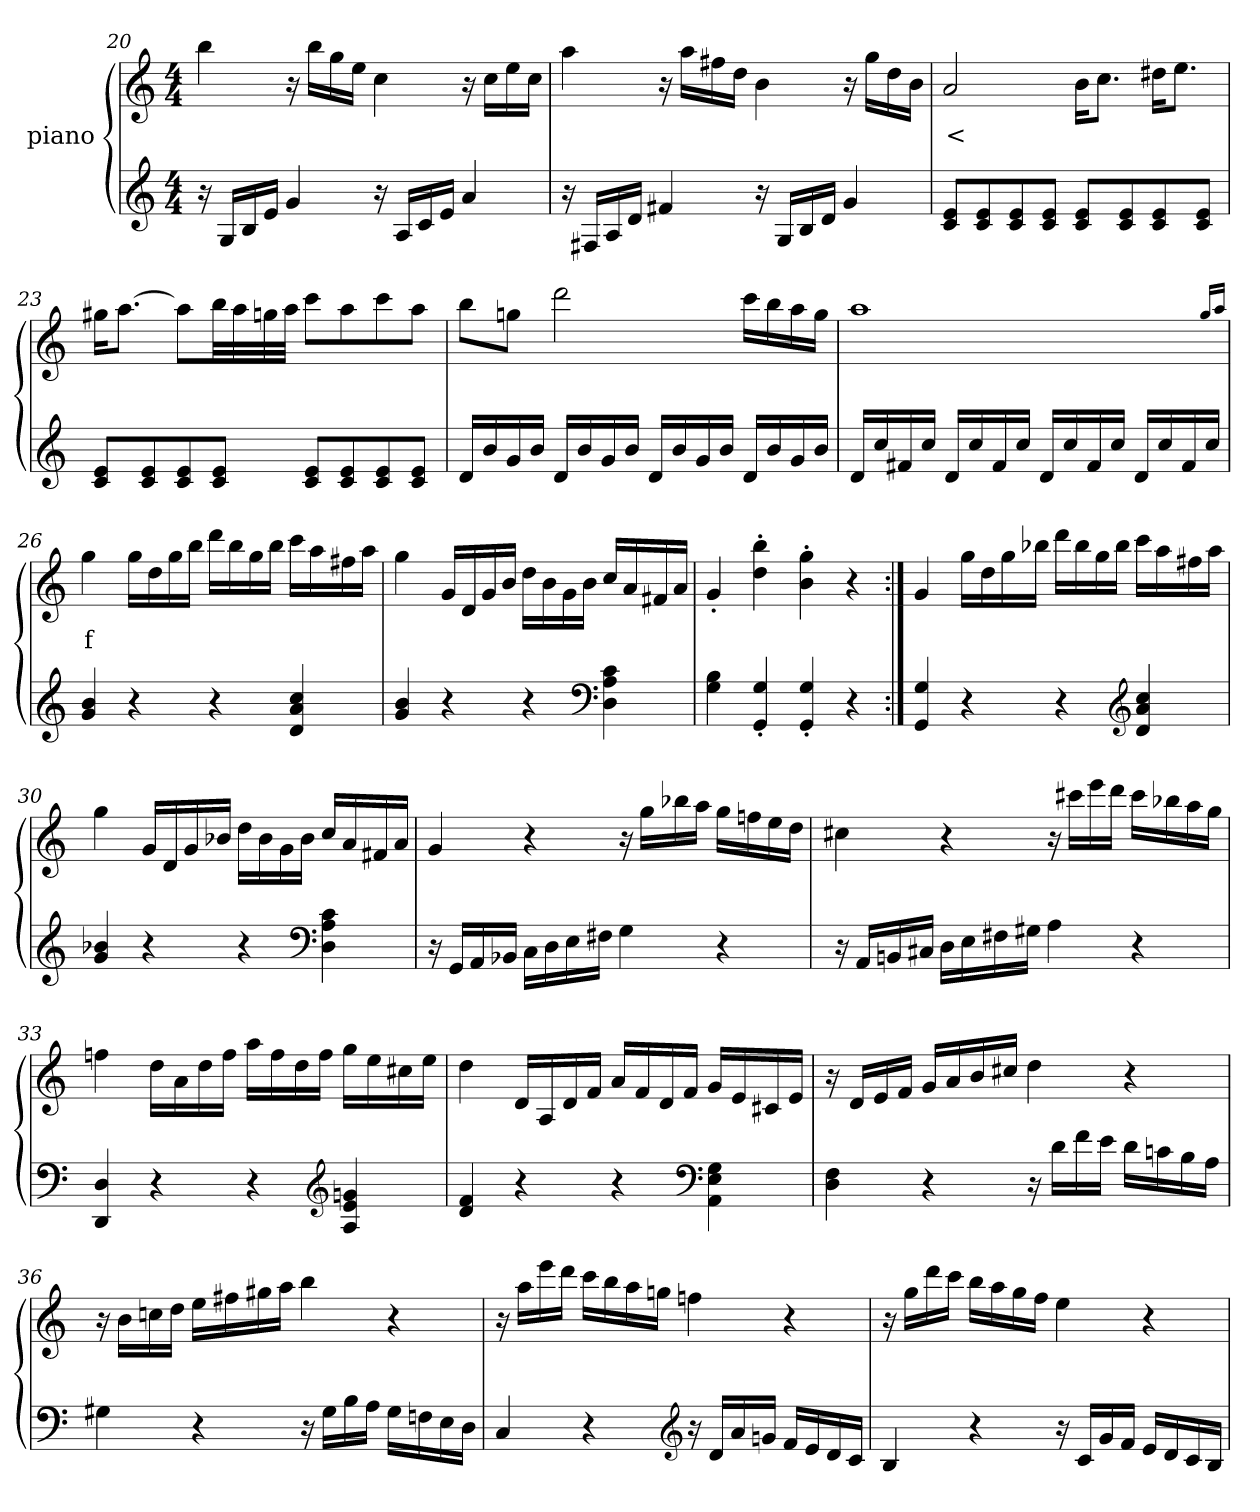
**kern	**kern	**text
*part2	*part1	*part1
*staff2	*staff1	*staff1
*	*I"piano	*
*clefG2	*clefG2	*
*k[]	*k[]	*
*C:	*C:	*
*M4/4	*M4/4	*
=20	=20	=20
16r	4bb	.
16GLL	.	.
16B	.	.
16eJJ	.	.
4g	16r	.
.	16bbLL	.
.	16gg	.
.	16eeJJ	.
16r	4cc	.
16ALL	.	.
16c	.	.
16eJJ	.	.
4a	16r	.
.	16ccLL	.
.	16ee	.
.	16ccJJ	.
=21	=21	=21
16r	4aa	.
16F#XLL	.	.
16A	.	.
16dJJ	.	.
4f#	16r	.
.	16aaLL	.
.	16ff#X	.
.	16ddJJ	.
16r	4b	.
16GLL	.	.
16B	.	.
16dJJ	.	.
4g	16r	.
.	16ggLL	.
.	16dd	.
.	16bJJ	.
=22	=22	=22
8c 8eL	2a	<
8c 8e	.	.
8c 8e	.	.
8c 8eJ	.	.
8c 8eL	16bL	.
.	8.ccJ	.
8c 8e	.	.
8c 8e	16dd#XL	.
.	8.eeJ	.
8c 8eJ	.	.
=23	=23	=23
8c 8eL	16gg#XL	.
.	[8.aaJ	.
8c 8e	.	.
8c 8e	8aaL]	.
8c 8eJ	32bbLL	.
.	32aa	.
.	32ggn	.
.	32aaJJJ	.
8c 8eL	8cccL	.
8c 8e	8aa	.
8c 8e	8ccc	.
8c 8eJ	8aaJ	.
=24	=24	=24
16dLL	8bbL	.
16b	.	.
16g	8ggnJ	.
16bJJ	.	.
16dLL	2ddd	.
16b	.	.
16g	.	.
16bJJ	.	.
16dLL	.	.
16b	.	.
16g	.	.
16bJJ	.	.
16dLL	16cccLL	.
16b	16bb	.
16g	16aa	.
16bJJ	16ggJJ	.
=25	=25	=25
16dLL	1aa	.
16cc	.	.
16f#X	.	.
16ccJJ	.	.
16dLL	.	.
16cc	.	.
16f#	.	.
16ccJJ	.	.
16dLL	.	.
16cc	.	.
16f#	.	.
16ccJJ	.	.
16dLL	.	.
16cc	.	.
16f#	.	.
16ccJJ	.	.
.	16qggLL	.
.	16qaaJJ	.
=26	=26	=26
4g 4b	4gg	f
4r	16ggLL	.
.	16dd	.
.	16gg	.
.	16bbJJ	.
4r	16dddLL	.
.	16bb	.
.	16gg	.
.	16bbJJ	.
4d 4a 4cc	16cccLL	.
.	16aa	.
.	16ff#X	.
.	16aaJJ	.
=27	=27	=27
4g 4b	4gg	.
4r	16gLL	.
.	16d	.
.	16g	.
.	16bJJ	.
4r	16ddLL	.
.	16b	.
.	16g	.
.	16bJJ	.
*clefF4	*	*
4D 4A 4c	16ccLL	.
.	16a	.
.	16f#X	.
.	16aJJ	.
=28	=28	=28
4G 4B	4g'>	.
4GG'> 4G'>	4dd'> 4bb'>	.
4GG'> 4G'>	4b'> 4gg'>	.
4r	4r	.
=29:|!	=29:|!	=29:|!
4GG 4G	4g	.
4r	16ggLL	.
.	16dd	.
.	16gg	.
.	16bb-XJJ	.
4r	16dddLL	.
.	16bb-	.
.	16gg	.
.	16bb-JJ	.
*clefG2	*	*
4d 4a 4cc	16cccLL	.
.	16aa	.
.	16ff#X	.
.	16aaJJ	.
=30	=30	=30
4g 4b-X	4gg	.
4r	16gLL	.
.	16d	.
.	16g	.
.	16b-XJJ	.
4r	16ddLL	.
.	16b-	.
.	16g	.
.	16b-JJ	.
*clefF4	*	*
4D 4A 4c	16ccLL	.
.	16a	.
.	16f#X	.
.	16aJJ	.
=31	=31	=31
16r	4g	.
16GGLL	.	.
16AA	.	.
16BB-XJJ	.	.
16CLL	4r	.
16D	.	.
16E	.	.
16F#XJJ	.	.
4G	16r	.
.	16ggLL	.
.	16bb-X	.
.	16aaJJ	.
4r	16ggLL	.
.	16ffn	.
.	16ee	.
.	16ddJJ	.
=32	=32	=32
16r	4cc#X	.
16AALL	.	.
16BBn	.	.
16C#XJJ	.	.
16DLL	4r	.
16E	.	.
16F#X	.	.
16G#XJJ	.	.
4A	16r	.
.	16ccc#LL	.
.	16eee	.
.	16dddJJ	.
4r	16ccc#LL	.
.	16bb-X	.
.	16aa	.
.	16ggJJ	.
=33	=33	=33
4DD 4D	4ffn	.
4r	16ddLL	.
.	16a	.
.	16dd	.
.	16ffJJ	.
4r	16aaLL	.
.	16ff	.
.	16dd	.
.	16ffJJ	.
*clefG2	*	*
4A 4e 4gn	16ggLL	.
.	16ee	.
.	16cc#X	.
.	16eeJJ	.
=34	=34	=34
4d 4f	4dd	.
4r	16dLL	.
.	16A	.
.	16d	.
.	16fJJ	.
4r	16aLL	.
.	16f	.
.	16d	.
.	16fJJ	.
*clefF4	*	*
4AA 4E 4G	16gLL	.
.	16e	.
.	16c#X	.
.	16eJJ	.
=35	=35	=35
4D 4F	16r	.
.	16dLL	.
.	16e	.
.	16fJJ	.
4r	16gLL	.
.	16a	.
.	16b	.
.	16cc#XJJ	.
16r	4dd	.
16dLL	.	.
16f	.	.
16eJJ	.	.
16dLL	4r	.
16cn	.	.
16B	.	.
16AJJ	.	.
=36	=36	=36
4G#X	16r	.
.	16bLL	.
.	16ccn	.
.	16ddJJ	.
4r	16eeLL	.
.	16ff#X	.
.	16gg#X	.
.	16aaJJ	.
16r	4bb	.
16G#LL	.	.
16B	.	.
16AJJ	.	.
16G#LL	4r	.
16Fn	.	.
16E	.	.
16DJJ	.	.
=37	=37	=37
4C	16r	.
.	16aaLL	.
.	16eee	.
.	16dddJJ	.
4r	16cccLL	.
.	16bb	.
.	16aa	.
.	16ggnJJ	.
*clefG2	*	*
16r	4ffn	.
16dLL	.	.
16a	.	.
16gnJJ	.	.
16fLL	4r	.
16e	.	.
16d	.	.
16cJJ	.	.
=38	=38	=38
4B	16r	.
.	16ggLL	.
.	16ddd	.
.	16cccJJ	.
4r	16bbLL	.
.	16aa	.
.	16gg	.
.	16ffJJ	.
16r	4ee	.
16cLL	.	.
16g	.	.
16fJJ	.	.
16eLL	4r	.
16d	.	.
16c	.	.
16BJJ	.	.
=	=	=
*-	*-	*-
